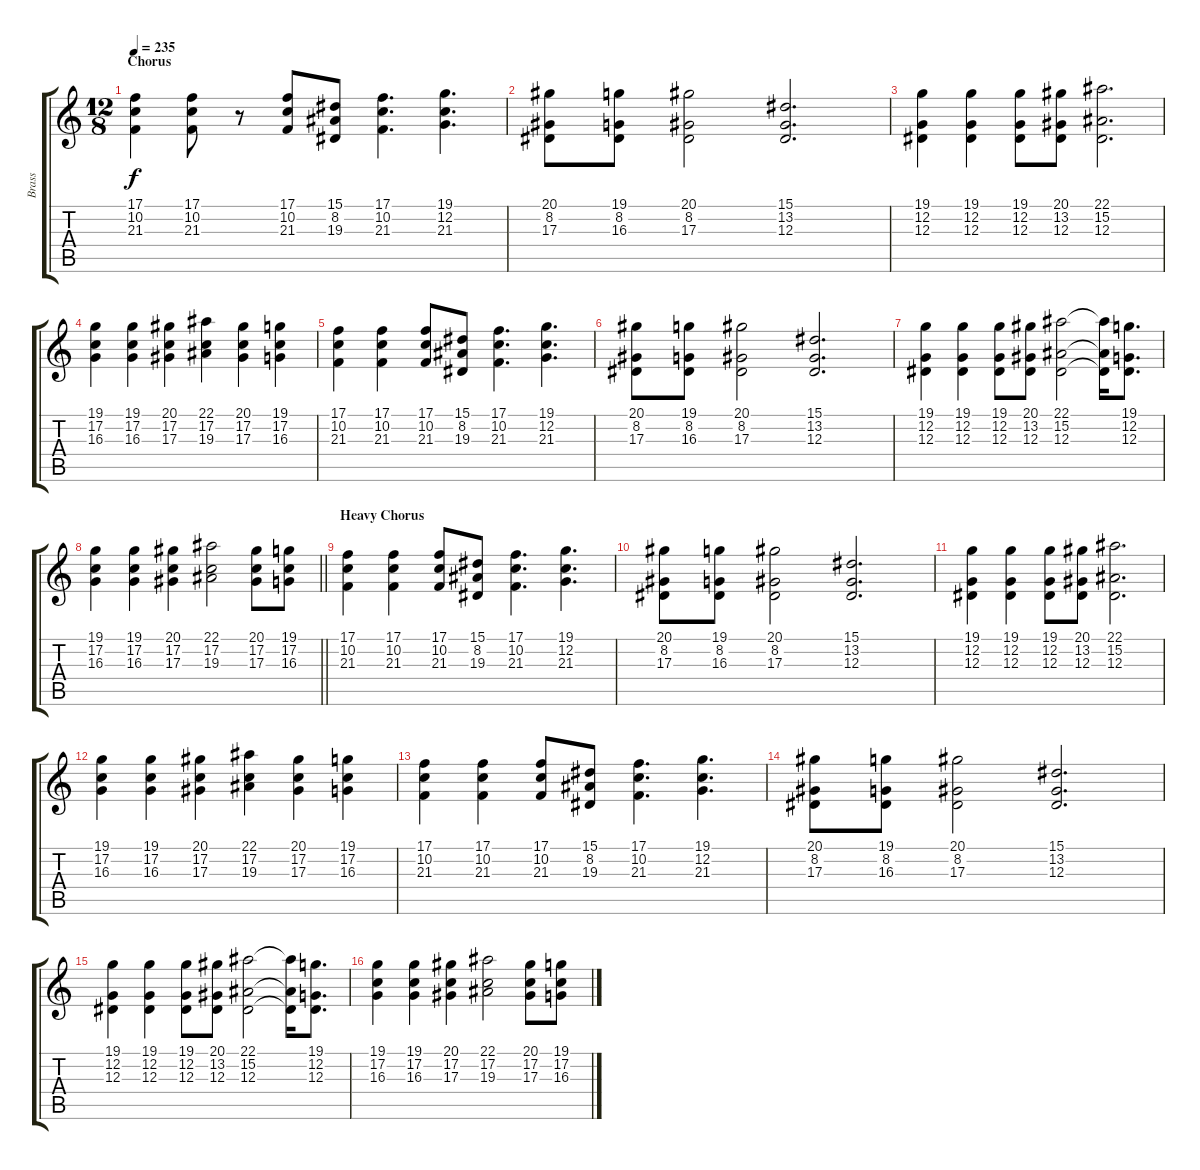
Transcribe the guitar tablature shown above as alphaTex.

\track ("Brass" "Brass") {instrument brasssection}
\staff {score tabs}
\tuning (C4 G3 Eb3 Bb2 F2 C2) {hide}
\ts (12 8)
\section ("" "Chorus")
\tempo 235
\clef g2
\ks c
(17.1 10.2 21.3).4{dy f} (17.1 10.2 21.3).8 r.8 (17.1 10.2 21.3).8 (15.1 8.2 19.3).8 (17.1 10.2 21.3).4{d} (19.1 12.2 21.3).4{d} |
(20.1 8.2 17.3).8 (19.1 8.2 16.3).8 (20.1 8.2 17.3).2 (15.1 13.2 12.3).2{d} |
(19.1 12.2 12.3).4 (19.1 12.2 12.3).4 (19.1 12.2 12.3).8 (20.1 13.2 12.3).8 (22.1 15.2 12.3).2{d} |
(19.1 17.2 16.3).4 (19.1 17.2 16.3).4 (20.1 17.2 17.3).4 (22.1 17.2 19.3).4 (20.1 17.2 17.3).4 (19.1 17.2 16.3).4 |
(17.1 10.2 21.3).4 (17.1 10.2 21.3).4 (17.1 10.2 21.3).8 (15.1 8.2 19.3).8 (17.1 10.2 21.3).4{d} (19.1 12.2 21.3).4{d} |
(20.1 8.2 17.3).8 (19.1 8.2 16.3).8 (20.1 8.2 17.3).2 (15.1 13.2 12.3).2{d} |
(19.1 12.2 12.3).4 (19.1 12.2 12.3).4 (19.1 12.2 12.3).8 (20.1 13.2 12.3).8 (22.1 15.2 12.3).2 (22.1{t} 15.2{t} 12.3{t}).16 (19.1 12.2 12.3).8{d} |
\barLineRight lightlight
(19.1 17.2 16.3).4 (19.1 17.2 16.3).4 (20.1 17.2 17.3).4 (22.1 17.2 19.3).2 (20.1 17.2 17.3).8 (19.1 17.2 16.3).8 |
\section ("" "Heavy Chorus")
(17.1 10.2 21.3).4 (17.1 10.2 21.3).4 (17.1 10.2 21.3).8 (15.1 8.2 19.3).8 (17.1 10.2 21.3).4{d} (19.1 12.2 21.3).4{d} |
(20.1 8.2 17.3).8 (19.1 8.2 16.3).8 (20.1 8.2 17.3).2 (15.1 13.2 12.3).2{d} |
(19.1 12.2 12.3).4 (19.1 12.2 12.3).4 (19.1 12.2 12.3).8 (20.1 13.2 12.3).8 (22.1 15.2 12.3).2{d} |
(19.1 17.2 16.3).4 (19.1 17.2 16.3).4 (20.1 17.2 17.3).4 (22.1 17.2 19.3).4 (20.1 17.2 17.3).4 (19.1 17.2 16.3).4 |
(17.1 10.2 21.3).4 (17.1 10.2 21.3).4 (17.1 10.2 21.3).8 (15.1 8.2 19.3).8 (17.1 10.2 21.3).4{d} (19.1 12.2 21.3).4{d} |
(20.1 8.2 17.3).8 (19.1 8.2 16.3).8 (20.1 8.2 17.3).2 (15.1 13.2 12.3).2{d} |
(19.1 12.2 12.3).4 (19.1 12.2 12.3).4 (19.1 12.2 12.3).8 (20.1 13.2 12.3).8 (22.1 15.2 12.3).2 (22.1{t} 15.2{t} 12.3{t}).16 (19.1 12.2 12.3).8{d} |
(19.1 17.2 16.3).4 (19.1 17.2 16.3).4 (20.1 17.2 17.3).4 (22.1 17.2 19.3).2 (20.1 17.2 17.3).8 (19.1 17.2 16.3).8
